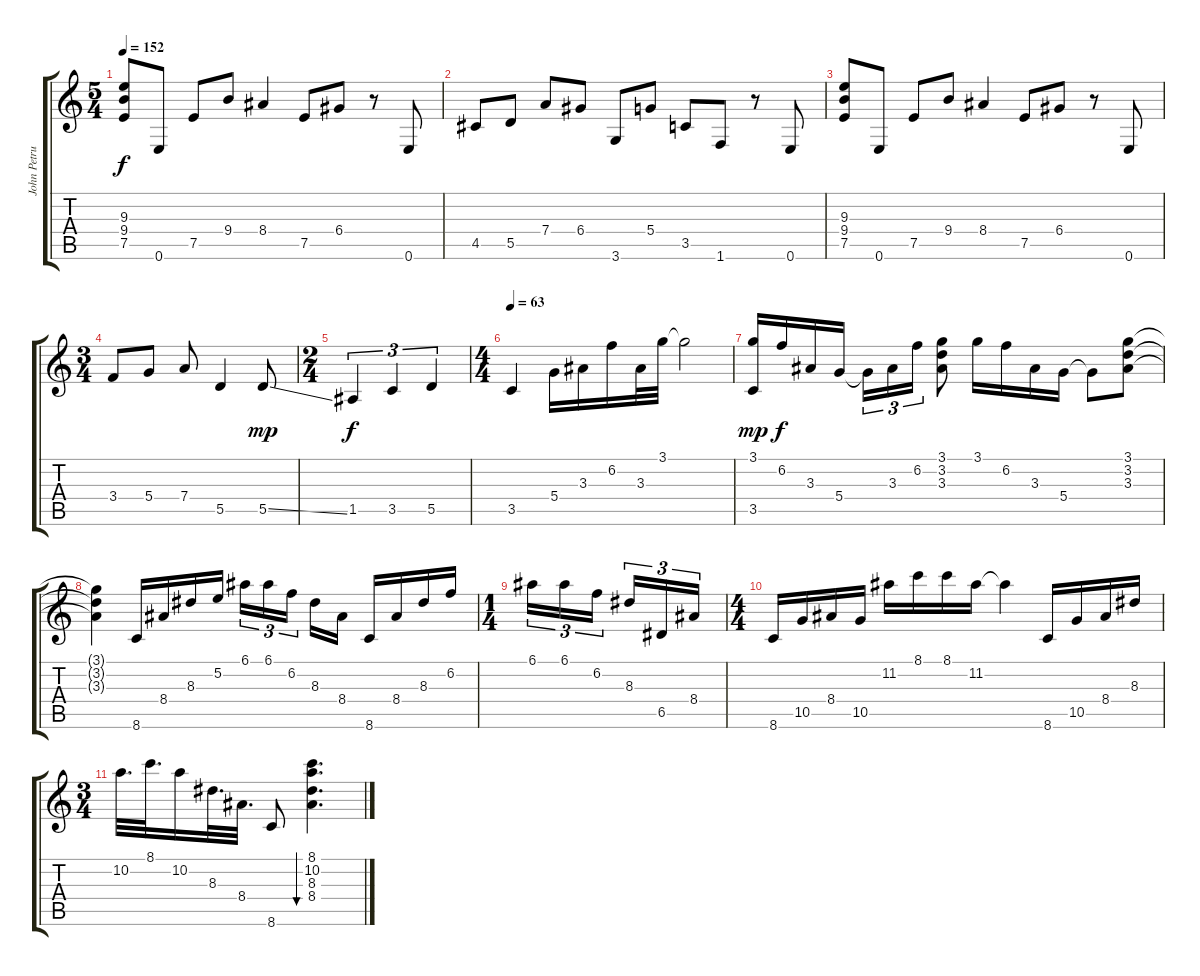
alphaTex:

\track ("John Petrucci (Guitar)" "John Petru") {instrument distortionguitar}
\staff {score tabs}
\tuning (E4 B3 G3 D3 A2 E2) {hide}
\ts (5 4)
\tempo 152
\clef g2
\ks c
(9.3 9.4 7.5).8{dy f} 0.6.8 7.5.8 9.4.8 8.4.4 7.5.8 6.4.8 r.8 0.6.8 |
4.5.8 5.5.8 7.4.8 6.4.8 3.6.8 5.4.8 3.5.8 1.6.8 r.8 0.6.8 |
(9.3 9.4 7.5).8 0.6.8 7.5.8 9.4.8 8.4.4 7.5.8 6.4.8 r.8 0.6.8 |
\ts (3 4)
3.4.8 5.4.8 7.4.8 5.5.4 5.5{ss}.8{dy mp} |
\ts (2 4)
1.5.4{tu (3 2) dy f} 3.5.4{tu (3 2)} 5.5.4{tu (3 2)} |
\ts (4 4)
\tempo 63
3.5.4 5.4.16{instrument acousticguitarsteel} 3.3.16 6.2.16 3.3.32 3.1.32 3.1{t}.2 |
(3.1 3.5).16{dy mp} 6.2.16{dy f} 3.3.16 5.4.16 5.4{t}.16{tu (3 2)} 3.3.16{tu (3 2)} 6.2.16{tu (3 2)} (3.1 3.2 3.3).8 3.1.16 6.2.16 3.3.16 5.4.16 5.4{t}.8 (3.1 3.2 3.3).8 |
(3.1{t} 3.2{t} 3.3{t}).4 8.6.16 8.4.16 8.3.16 5.2.16 6.1.16{tu (3 2)} 6.1.16{tu (3 2)} 6.2.16{tu (3 2) beam splitsecondary} 8.3.16 8.4.16 8.6.16 8.4.16 8.3.16 6.2.16 |
\ts (1 4)
6.1.16{tu (3 2)} 6.1.16{tu (3 2)} 6.2.16{tu (3 2) beam splitsecondary} 8.3.16{tu (3 2)} 6.5.16{tu (3 2)} 8.4.16{tu (3 2)} |
\ts (4 4)
8.6.16 10.5.16 8.4.16 10.5.16 11.2.16 8.1.16 8.1.16 11.2.16 11.2{t}.4 8.6.16 10.5.16 8.4.16 8.3.16 |
\ts (3 4)
10.2.32{d} 8.1.32{d} 10.2.16 8.3.32{d} 8.4.32{d} 8.6.8 (8.1 10.2 8.3 8.4).4{d bu 240}
